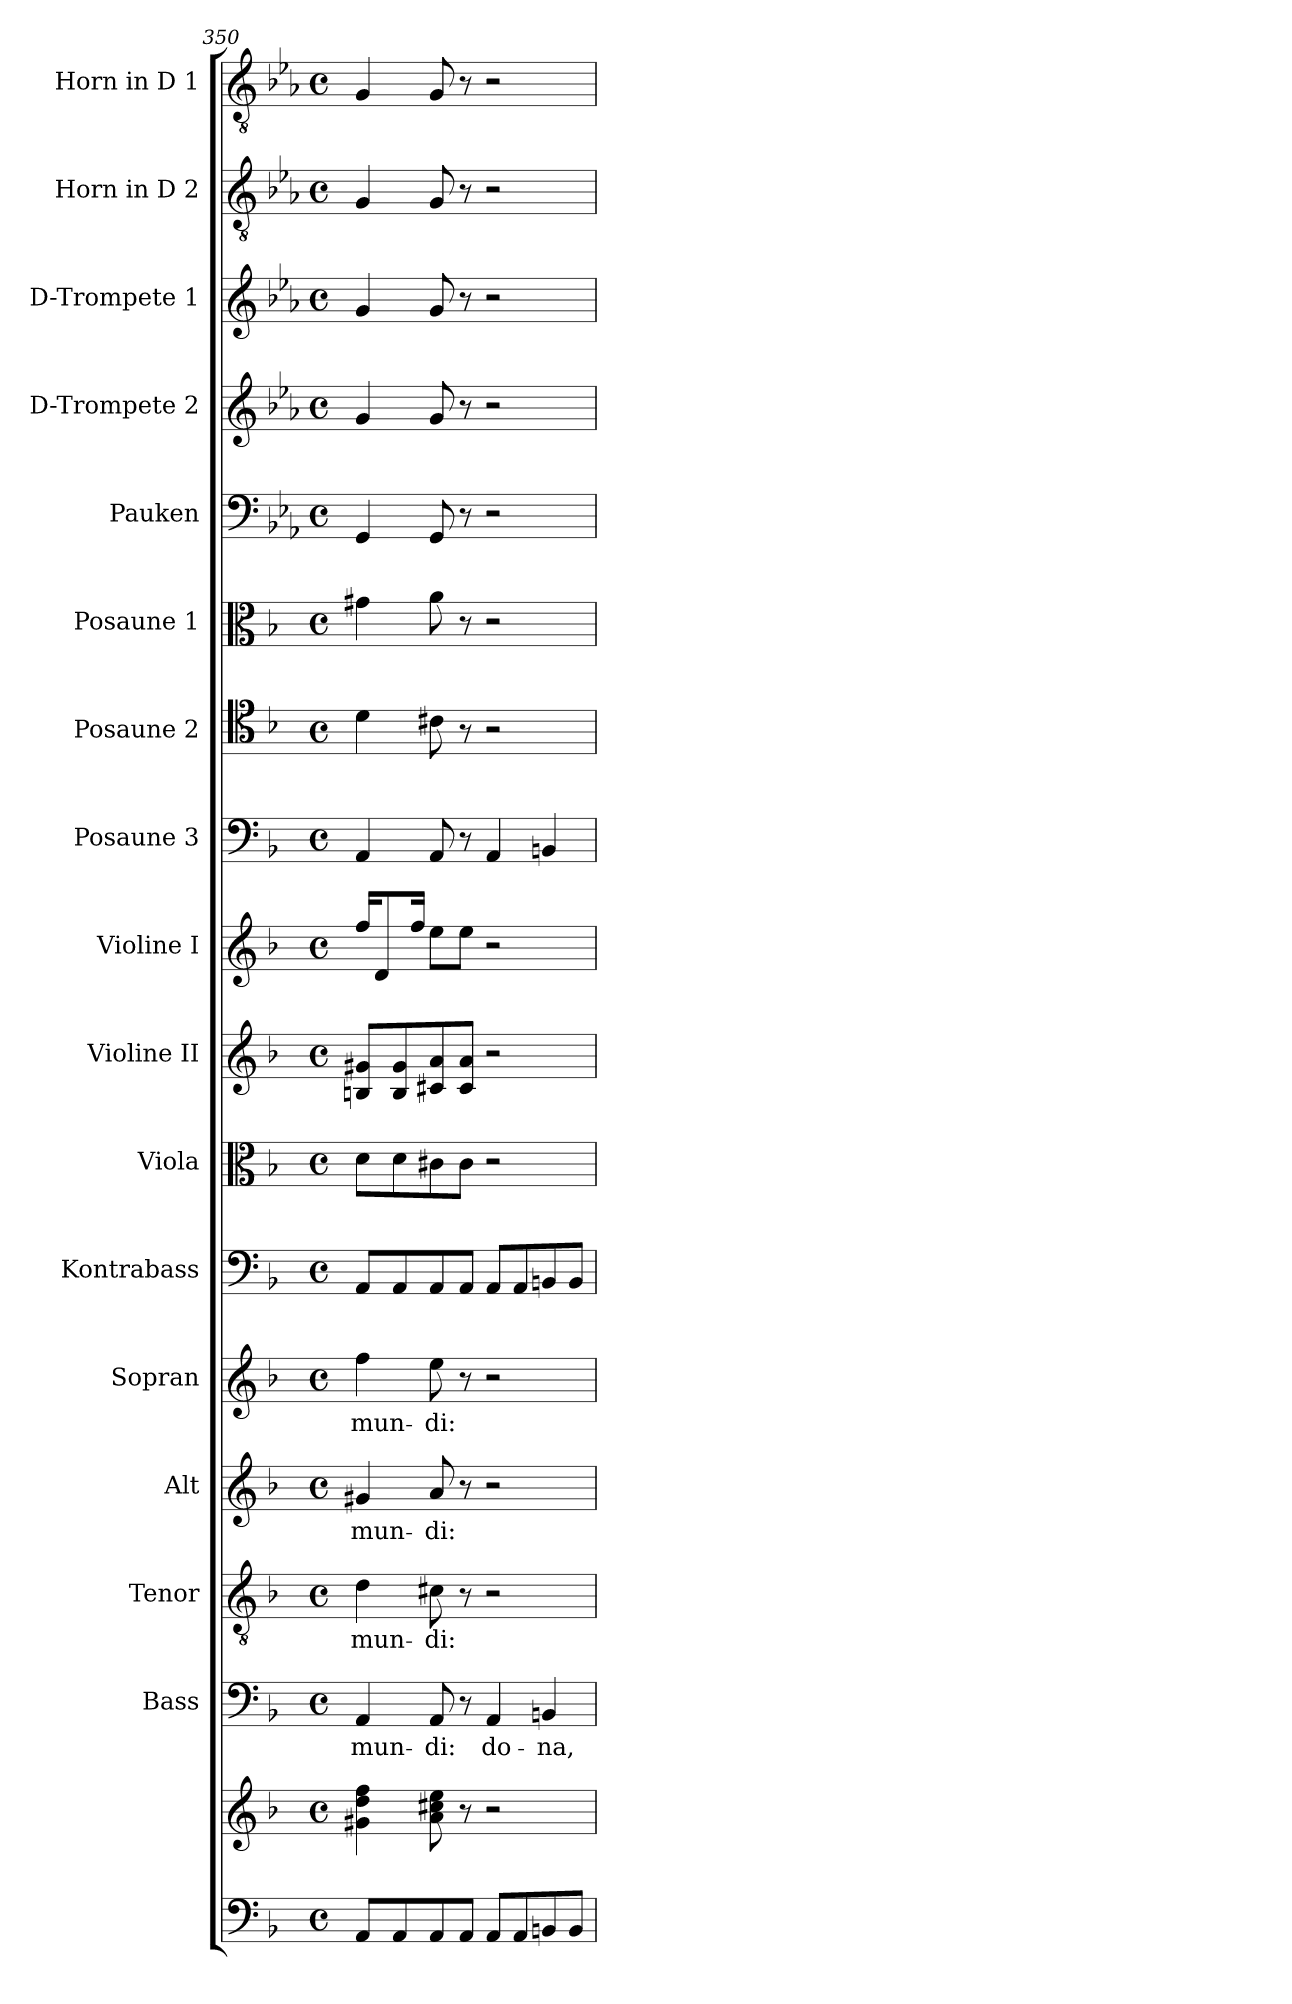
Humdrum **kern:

**kern	**kern	**kern	**text	**kern	**text	**kern	**text	**kern	**text	**kern	**kern	**kern	**kern	**kern	**kern	**kern	**kern	**kern	**kern	**kern	**kern
*part17	*part17	*part16	*part16	*part15	*part15	*part14	*part14	*part13	*part13	*part12	*part11	*part10	*part9	*part8	*part7	*part6	*part5	*part4	*part3	*part2	*part1
*staff18	*staff17	*staff16	*staff16	*staff15	*staff15	*staff14	*staff14	*staff13	*staff13	*staff12	*staff11	*staff10	*staff9	*staff8	*staff7	*staff6	*staff5	*staff4	*staff3	*staff2	*staff1
*	*	*I"Bass	*	*I"Tenor	*	*I"Alt	*	*I"Sopran	*	*I"Kontrabass	*I"Viola	*I"Violine II	*I"Violine I	*I"Posaune 3	*I"Posaune 2	*I"Posaune 1	*I"Pauken	*I"D-Trompete 2	*I"D-Trompete 1	*I"Horn in D 2	*I"Horn in D 1
*	*	*I'B.	*	*I'T.	*	*I'A.	*	*I'S.	*	*I'Kb.	*I'Vla.	*I'Vl. II	*I'Vl. I	*I'Pos. 3	*I'Pos. 2	*I'Pos. 1	*I'Pk.	*I'D Trp. 2	*I'D Trp. 1	*I'Hrn. 2	*I'Hrn. 1
*clefF4	*clefG2	*clefF4	*	*clefGv2	*	*clefG2	*	*clefG2	*	*clefF4	*clefC3	*clefG2	*clefG2	*clefF4	*clefC4	*clefC3	*clefF4	*clefG2	*clefG2	*clefGv2	*clefGv2
*	*	*	*	*	*	*	*	*	*	*ITrd7c12	*	*	*	*	*	*	*ITrd-1c-2	*ITrd-1c-2	*ITrd-1c-2	*ITrd-1c-2	*ITrd-1c-2
*k[b-]	*k[b-]	*k[b-]	*	*k[b-]	*	*k[b-]	*	*k[b-]	*	*k[b-]	*k[b-]	*k[b-]	*k[b-]	*k[b-]	*k[b-]	*k[b-]	*k[b-]	*k[b-]	*k[b-]	*k[b-]	*k[b-]
*F:	*F:	*F:	*	*F:	*	*F:	*	*F:	*	*F:	*F:	*F:	*F:	*F:	*F:	*F:	*F:	*F:	*F:	*F:	*F:
*M4/4	*M4/4	*M4/4	*	*M4/4	*	*M4/4	*	*M4/4	*	*M4/4	*M4/4	*M4/4	*M4/4	*M4/4	*M4/4	*M4/4	*M4/4	*M4/4	*M4/4	*M4/4	*M4/4
*met(c)	*met(c)	*met(c)	*	*met(c)	*	*met(c)	*	*met(c)	*	*met(c)	*met(c)	*met(c)	*met(c)	*met(c)	*met(c)	*met(c)	*met(c)	*met(c)	*met(c)	*met(c)	*met(c)
=350	=350	=350	=350	=350	=350	=350	=350	=350	=350	=350	=350	=350	=350	=350	=350	=350	=350	=350	=350	=350	=350
!	!	!	!LO:LY:b	!	!LO:LY:b	!	!LO:LY:b	!	!LO:LY:b	!	!	!	!	!	!	!	!	!	!	!	!
8AA/L	4g#X\ 4dd\ 4ff\	4AA/	mun-	4d\	mun-	4g#X/	mun-	4ff\	mun-	8AAA/L	8d\L	8Bn/ 8g#X/L	16ff/KL	4AA/	4d\	4g#X\	4AA/	4a/	4a/	4A/	4A/
.	.	.	.	.	.	.	.	.	.	.	.	.	8d/	.	.	.	.	.	.	.	.
8AA/	.	.	.	.	.	.	.	.	.	8AAA/	8d\	8B/ 8g#/	.	.	.	.	.	.	.	.	.
.	.	.	.	.	.	.	.	.	.	.	.	.	16ff/Jk	.	.	.	.	.	.	.	.
!	!	!	!LO:LY:b	!	!LO:LY:b	!	!LO:LY:b	!	!LO:LY:b	!	!	!	!	!	!	!	!	!	!	!	!
8AA/	8a\ 8cc#X\ 8ee\	8AA/	-di:	8c#X\	-di:	8a/	-di:	8ee\	-di:	8AAA/	8c#X\	8c#X/ 8a/	8ee\L	8AA/	8c#X\	8a\	8AA/	8a/	8a/	8A/	8A/
8AA/J	8r	8r	.	8r	.	8r	.	8r	.	8AAA/J	8c#\J	8c#/ 8a/J	8ee\J	8r	8r	8r	8r	8r	8r	8r	8r
!	!	!	!LO:LY:b	!	!	!	!	!	!	!	!	!	!	!	!	!	!	!	!	!	!
8AA/L	2r	4AA/	do-	2r	.	2r	.	2r	.	8AAA/L	2r	2r	2r	4AA/	2r	2r	2r	2r	2r	2r	2r
8AA/	.	.	.	.	.	.	.	.	.	8AAA/	.	.	.	.	.	.	.	.	.	.	.
!	!	!	!LO:LY:b	!	!	!	!	!	!	!	!	!	!	!	!	!	!	!	!	!	!
8BBn/	.	4BBn/	-na,	.	.	.	.	.	.	8BBBn/	.	.	.	4BBn/	.	.	.	.	.	.	.
8BB/J	.	.	.	.	.	.	.	.	.	8BBB/J	.	.	.	.	.	.	.	.	.	.	.
=	=	=	=	=	=	=	=	=	=	=	=	=	=	=	=	=	=	=	=	=	=
*-	*-	*-	*-	*-	*-	*-	*-	*-	*-	*-	*-	*-	*-	*-	*-	*-	*-	*-	*-	*-	*-
